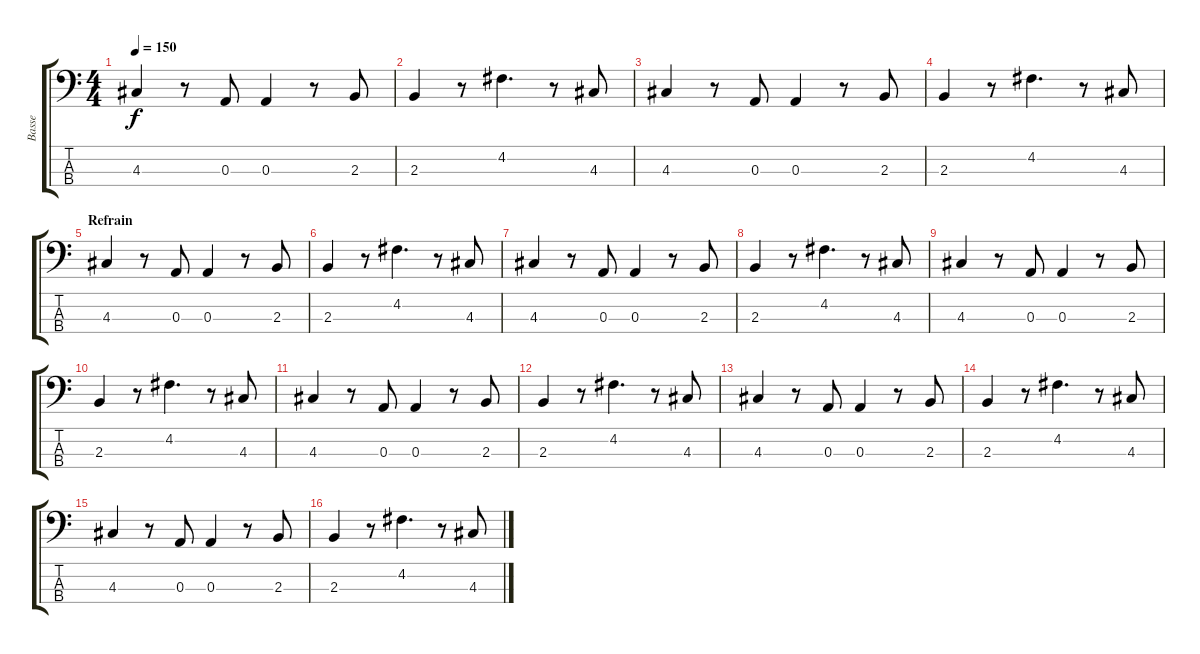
\track ("Basse" "Basse") {instrument electricbasspick}
\staff {score tabs}
\tuning (G2 D2 A1 E1) {hide}
\ts (4 4)
\tempo 150
\clef f4
\ks c
4.3.4{dy f} r.8 0.3.8 0.3.4 r.8 2.3.8 |
2.3.4 r.8 4.2.4{d} r.8 4.3.8 |
4.3.4 r.8 0.3.8 0.3.4 r.8 2.3.8 |
2.3.4 r.8 4.2.4{d} r.8 4.3.8 |
\section ("" "Refrain")
4.3.4 r.8 0.3.8 0.3.4 r.8 2.3.8 |
2.3.4 r.8 4.2.4{d} r.8 4.3.8 |
4.3.4 r.8 0.3.8 0.3.4 r.8 2.3.8 |
2.3.4 r.8 4.2.4{d} r.8 4.3.8 |
4.3.4 r.8 0.3.8 0.3.4 r.8 2.3.8 |
2.3.4 r.8 4.2.4{d} r.8 4.3.8 |
4.3.4 r.8 0.3.8 0.3.4 r.8 2.3.8 |
2.3.4 r.8 4.2.4{d} r.8 4.3.8 |
4.3.4 r.8 0.3.8 0.3.4 r.8 2.3.8 |
2.3.4 r.8 4.2.4{d} r.8 4.3.8 |
4.3.4 r.8 0.3.8 0.3.4 r.8 2.3.8 |
2.3.4 r.8 4.2.4{d} r.8 4.3.8
